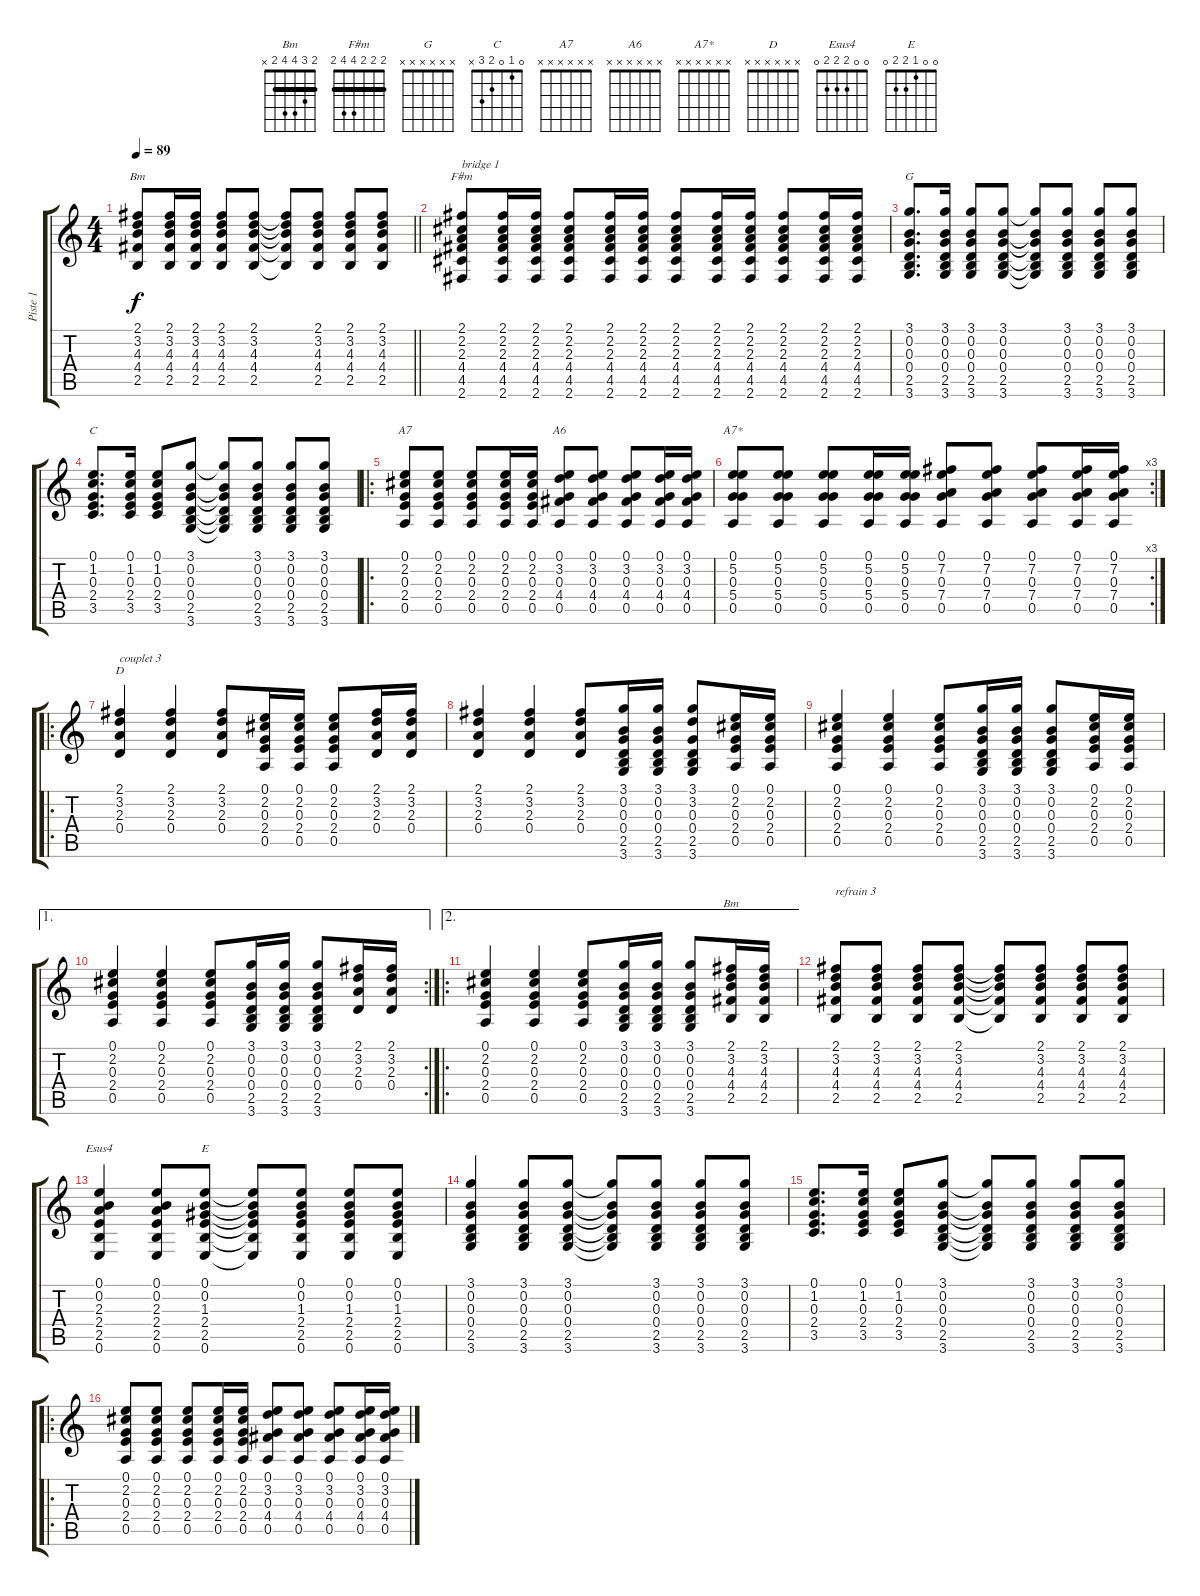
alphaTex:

\track ("Piste 1" "Piste 1") {instrument acousticguitarsteel}
\staff {score tabs}
\tuning (E4 B3 G3 D3 A2 E2) {hide}
\chord ("Bm" x x x x x x)
\chord ("F#m" 2 2 2 4 4 2) {barre 2}
\chord ("G" x x x x x x)
\chord ("C" 0 1 0 2 3 x)
\chord ("A7" x x x x x x)
\chord ("A6" x x x x x x)
\chord ("A7*" x x x x x x)
\chord ("D" x x x x x x)
\chord ("Bm" 2 3 4 4 2 x) {barre 2}
\chord ("Esus4" 0 0 2 2 2 0)
\chord ("E" 0 0 1 2 2 0)
\ts (4 4)
\tempo 89
\clef g2
\barLineRight lightlight
\ks c
(2.1 3.2 4.3 4.4 2.5).8{ch "Bm" dy f} (2.1 3.2 4.3 4.4 2.5).16 (2.1 3.2 4.3 4.4 2.5).16 (2.1 3.2 4.3 4.4 2.5).8 (2.1 3.2 4.3 4.4 2.5).8 (2.1{t} 3.2{t} 4.3{t} 4.4{t} 2.5{t}).8 (2.1 3.2 4.3 4.4 2.5).8 (2.1 3.2 4.3 4.4 2.5).8 (2.1 3.2 4.3 4.4 2.5).8 |
(2.1 2.2 2.3 4.4 4.5 2.6).8{ch "F#m" txt "bridge 1"} (2.1 2.2 2.3 4.4 4.5 2.6).16 (2.1 2.2 2.3 4.4 4.5 2.6).16 (2.1 2.2 2.3 4.4 4.5 2.6).8 (2.1 2.2 2.3 4.4 4.5 2.6).16 (2.1 2.2 2.3 4.4 4.5 2.6).16 (2.1 2.2 2.3 4.4 4.5 2.6).8 (2.1 2.2 2.3 4.4 4.5 2.6).16 (2.1 2.2 2.3 4.4 4.5 2.6).16 (2.1 2.2 2.3 4.4 4.5 2.6).8 (2.1 2.2 2.3 4.4 4.5 2.6).16 (2.1 2.2 2.3 4.4 4.5 2.6).16 |
(3.1 0.2 0.3 0.4 2.5 3.6).8{d ch "G"} (3.1 0.2 0.3 0.4 2.5 3.6).16 (3.1 0.2 0.3 0.4 2.5 3.6).8 (3.1 0.2 0.3 0.4 2.5 3.6).8 (3.1{t} 0.2{t} 0.3{t} 0.4{t} 2.5{t} 3.6{t}).8 (3.1 0.2 0.3 0.4 2.5 3.6).8 (3.1 0.2 0.3 0.4 2.5 3.6).8 (3.1 0.2 0.3 0.4 2.5 3.6).8 |
(0.1 1.2 0.3 2.4 3.5).8{d ch "C"} (0.1 1.2 0.3 2.4 3.5).16 (0.1 1.2 0.3 2.4 3.5).8 (3.1 0.2 0.3 0.4 2.5 3.6).8 (3.1{t} 0.2{t} 0.3{t} 0.4{t} 2.5{t} 3.6{t}).8 (3.1 0.2 0.3 0.4 2.5 3.6).8 (3.1 0.2 0.3 0.4 2.5 3.6).8 (3.1 0.2 0.3 0.4 2.5 3.6).8 |
\ro
(0.1 2.2 0.3 2.4 0.5).8{ch "A7"} (0.1 2.2 0.3 2.4 0.5).8 (0.1 2.2 0.3 2.4 0.5).8 (0.1 2.2 0.3 2.4 0.5).16 (0.1 2.2 0.3 2.4 0.5).16 (0.1 3.2 0.3 4.4 0.5).8{ch "A6"} (0.1 3.2 0.3 4.4 0.5).8 (0.1 3.2 0.3 4.4 0.5).8 (0.1 3.2 0.3 4.4 0.5).16 (0.1 3.2 0.3 4.4 0.5).16 |
\rc 3
(0.1 5.2 0.3 5.4 0.5).8{ch "A7*"} (0.1 5.2 0.3 5.4 0.5).8 (0.1 5.2 0.3 5.4 0.5).8 (0.1 5.2 0.3 5.4 0.5).16 (0.1 5.2 0.3 5.4 0.5).16 (0.1 7.2 0.3 7.4 0.5).8 (0.1 7.2 0.3 7.4 0.5).8 (0.1 7.2 0.3 7.4 0.5).8 (0.1 7.2 0.3 7.4 0.5).16 (0.1 7.2 0.3 7.4 0.5).16 |
\ro
(2.1 3.2 2.3 0.4).4{ch "D" txt "couplet 3"} (2.1 3.2 2.3 0.4).4 (2.1 3.2 2.3 0.4).8 (0.1 2.2 0.3 2.4 0.5).16 (0.1 2.2 0.3 2.4 0.5).16 (0.1 2.2 0.3 2.4 0.5).8 (2.1 3.2 2.3 0.4).16 (2.1 3.2 2.3 0.4).16 |
(2.1 3.2 2.3 0.4).4 (2.1 3.2 2.3 0.4).4 (2.1 3.2 2.3 0.4).8 (3.1 0.2 0.3 0.4 2.5 3.6).16 (3.1 0.2 0.3 0.4 2.5 3.6).16 (3.1 3.2 0.3 0.4 2.5 3.6).8 (0.1 2.2 0.3 2.4 0.5).16 (0.1 2.2 0.3 2.4 0.5).16 |
(0.1 2.2 0.3 2.4 0.5).4 (0.1 2.2 0.3 2.4 0.5).4 (0.1 2.2 0.3 2.4 0.5).8 (3.1 0.2 0.3 0.4 2.5 3.6).16 (3.1 0.2 0.3 0.4 2.5 3.6).16 (3.1 0.2 0.3 0.4 2.5 3.6).8 (0.1 2.2 0.3 2.4 0.5).16 (0.1 2.2 0.3 2.4 0.5).16 |
\ae 1
\rc 2
(0.1 2.2 0.3 2.4 0.5).4 (0.1 2.2 0.3 2.4 0.5).4 (0.1 2.2 0.3 2.4 0.5).8 (3.1 0.2 0.3 0.4 2.5 3.6).16 (3.1 0.2 0.3 0.4 2.5 3.6).16 (3.1 0.2 0.3 0.4 2.5 3.6).8 (2.1 3.2 2.3 0.4).16 (2.1 3.2 2.3 0.4).16 |
\ae 2
\ro
(0.1 2.2 0.3 2.4 0.5).4 (0.1 2.2 0.3 2.4 0.5).4 (0.1 2.2 0.3 2.4 0.5).8 (3.1 0.2 0.3 0.4 2.5 3.6).16 (3.1 0.2 0.3 0.4 2.5 3.6).16 (3.1 0.2 0.3 0.4 2.5 3.6).8 (2.1 3.2 4.3 4.4 2.5).16{ch "Bm"} (2.1 3.2 4.3 4.4 2.5).16 |
(2.1 3.2 4.3 4.4 2.5).8{txt "refrain 3"} (2.1 3.2 4.3 4.4 2.5).8 (2.1 3.2 4.3 4.4 2.5).8 (2.1 3.2 4.3 4.4 2.5).8 (2.1{t} 3.2{t} 4.3{t} 4.4{t} 2.5{t}).8 (2.1 3.2 4.3 4.4 2.5).8 (2.1 3.2 4.3 4.4 2.5).8 (2.1 3.2 4.3 4.4 2.5).8 |
(0.1 0.2 2.3 2.4 2.5 0.6).4{ch "Esus4"} (0.1 0.2 2.3 2.4 2.5 0.6).8 (0.1 0.2 1.3 2.4 2.5 0.6).8{ch "E"} (0.1{t} 0.2{t} 1.3{t} 2.4{t} 2.5{t} 0.6{t}).8 (0.1 0.2 1.3 2.4 2.5 0.6).8 (0.1 0.2 1.3 2.4 2.5 0.6).8 (0.1 0.2 1.3 2.4 2.5 0.6).8 |
(3.1 0.2 0.3 0.4 2.5 3.6).4 (3.1 0.2 0.3 0.4 2.5 3.6).8 (3.1 0.2 0.3 0.4 2.5 3.6).8 (3.1{t} 0.2{t} 0.3{t} 0.4{t} 2.5{t} 3.6{t}).8 (3.1 0.2 0.3 0.4 2.5 3.6).8 (3.1 0.2 0.3 0.4 2.5 3.6).8 (3.1 0.2 0.3 0.4 2.5 3.6).8 |
(0.1 1.2 0.3 2.4 3.5).8{d} (0.1 1.2 0.3 2.4 3.5).16 (0.1 1.2 0.3 2.4 3.5).8 (3.1 0.2 0.3 0.4 2.5 3.6).8 (3.1{t} 0.2{t} 0.3{t} 0.4{t} 2.5{t} 3.6{t}).8 (3.1 0.2 0.3 0.4 2.5 3.6).8 (3.1 0.2 0.3 0.4 2.5 3.6).8 (3.1 0.2 0.3 0.4 2.5 3.6).8 |
\ro
(0.1 2.2 0.3 2.4 0.5).8 (0.1 2.2 0.3 2.4 0.5).8 (0.1 2.2 0.3 2.4 0.5).8 (0.1 2.2 0.3 2.4 0.5).16 (0.1 2.2 0.3 2.4 0.5).16 (0.1 3.2 0.3 4.4 0.5).8 (0.1 3.2 0.3 4.4 0.5).8 (0.1 3.2 0.3 4.4 0.5).8 (0.1 3.2 0.3 4.4 0.5).16 (0.1 3.2 0.3 4.4 0.5).16
